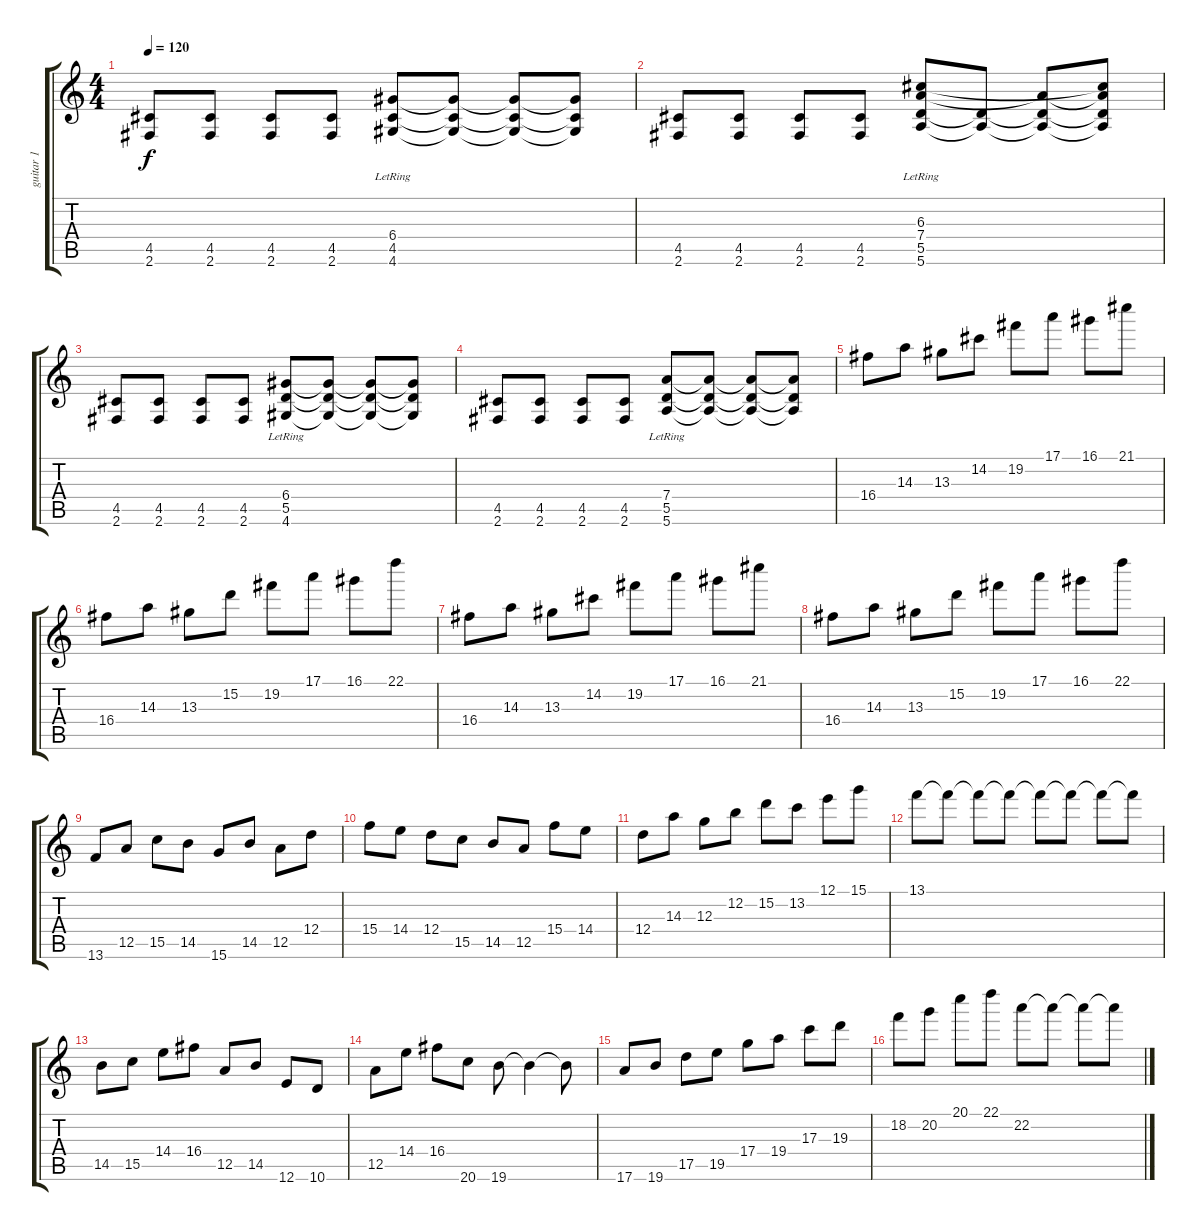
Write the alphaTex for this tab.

\track ("guitar 1" "guitar 1") {instrument distortionguitar}
\staff {score tabs}
\tuning (E4 B3 G3 D3 A2 E2) {hide}
\ts (4 4)
\tempo 120
\clef g2
\ks c
(4.5 2.6).8{dy f instrument distortionguitar} (4.5 2.6).8 (4.5 2.6).8 (4.5 2.6).8 (6.4{lr} 4.5{lr} 4.6{lr}).8 (6.4{t} 4.5{t} 4.6{t}).8 (6.4{t} 4.5{t} 4.6{t}).8 (6.4{t} 4.5{t} 4.6{t}).8 |
(4.5 2.6).8 (4.5 2.6).8 (4.5 2.6).8 (4.5 2.6).8 (6.3{lr} 7.4{lr} 5.5{lr} 5.6{lr}).8 (5.5{t} 5.6{t}).8 (7.4{t} 5.5{t} 5.6{t}).8 (6.3{t} 7.4{t} 5.5{t} 5.6{t}).8 |
(4.5 2.6).8 (4.5 2.6).8 (4.5 2.6).8 (4.5 2.6).8 (6.4{lr} 5.5{lr} 4.6{lr}).8 (6.4{t} 5.5{t} 4.6{t}).8 (6.4{t} 5.5{t} 4.6{t}).8 (6.4{t} 5.5{t} 4.6{t}).8 |
(4.5 2.6).8 (4.5 2.6).8 (4.5 2.6).8 (4.5 2.6).8 (7.4{lr} 5.5{lr} 5.6{lr}).8 (7.4{t} 5.5{t} 5.6{t}).8 (7.4{t} 5.5{t} 5.6{t}).8 (7.4{t} 5.5{t} 5.6{t}).8 |
16.4.8 14.3.8 13.3.8 14.2.8 19.2.8 17.1.8 16.1.8 21.1.8 |
16.4.8 14.3.8 13.3.8 15.2.8 19.2.8 17.1.8 16.1.8 22.1.8 |
16.4.8 14.3.8 13.3.8 14.2.8 19.2.8 17.1.8 16.1.8 21.1.8 |
16.4.8 14.3.8 13.3.8 15.2.8 19.2.8 17.1.8 16.1.8 22.1.8 |
13.6.8 12.5.8 15.5.8 14.5.8 15.6.8 14.5.8 12.5.8 12.4.8 |
15.4.8 14.4.8 12.4.8 15.5.8 14.5.8 12.5.8 15.4.8 14.4.8 |
12.4.8 14.3.8 12.3.8 12.2.8 15.2.8 13.2.8 12.1.8 15.1.8 |
13.1.8 13.1{t}.8 13.1{t}.8 13.1{t}.8 13.1{t}.8 13.1{t}.8 13.1{t}.8 13.1{t}.8 |
14.5.8 15.5.8 14.4.8 16.4.8 12.5.8 14.5.8 12.6.8 10.6.8 |
12.5.8 14.4.8 16.4.8 20.6.8 19.6.8 19.6{t}.4 19.6{t}.8 |
17.6.8 19.6.8 17.5.8 19.5.8 17.4.8 19.4.8 17.3.8 19.3.8 |
18.2.8 20.2.8 20.1.8 22.1.8 22.2.8 22.2{t}.8 22.2{t}.8 22.2{t}.8
